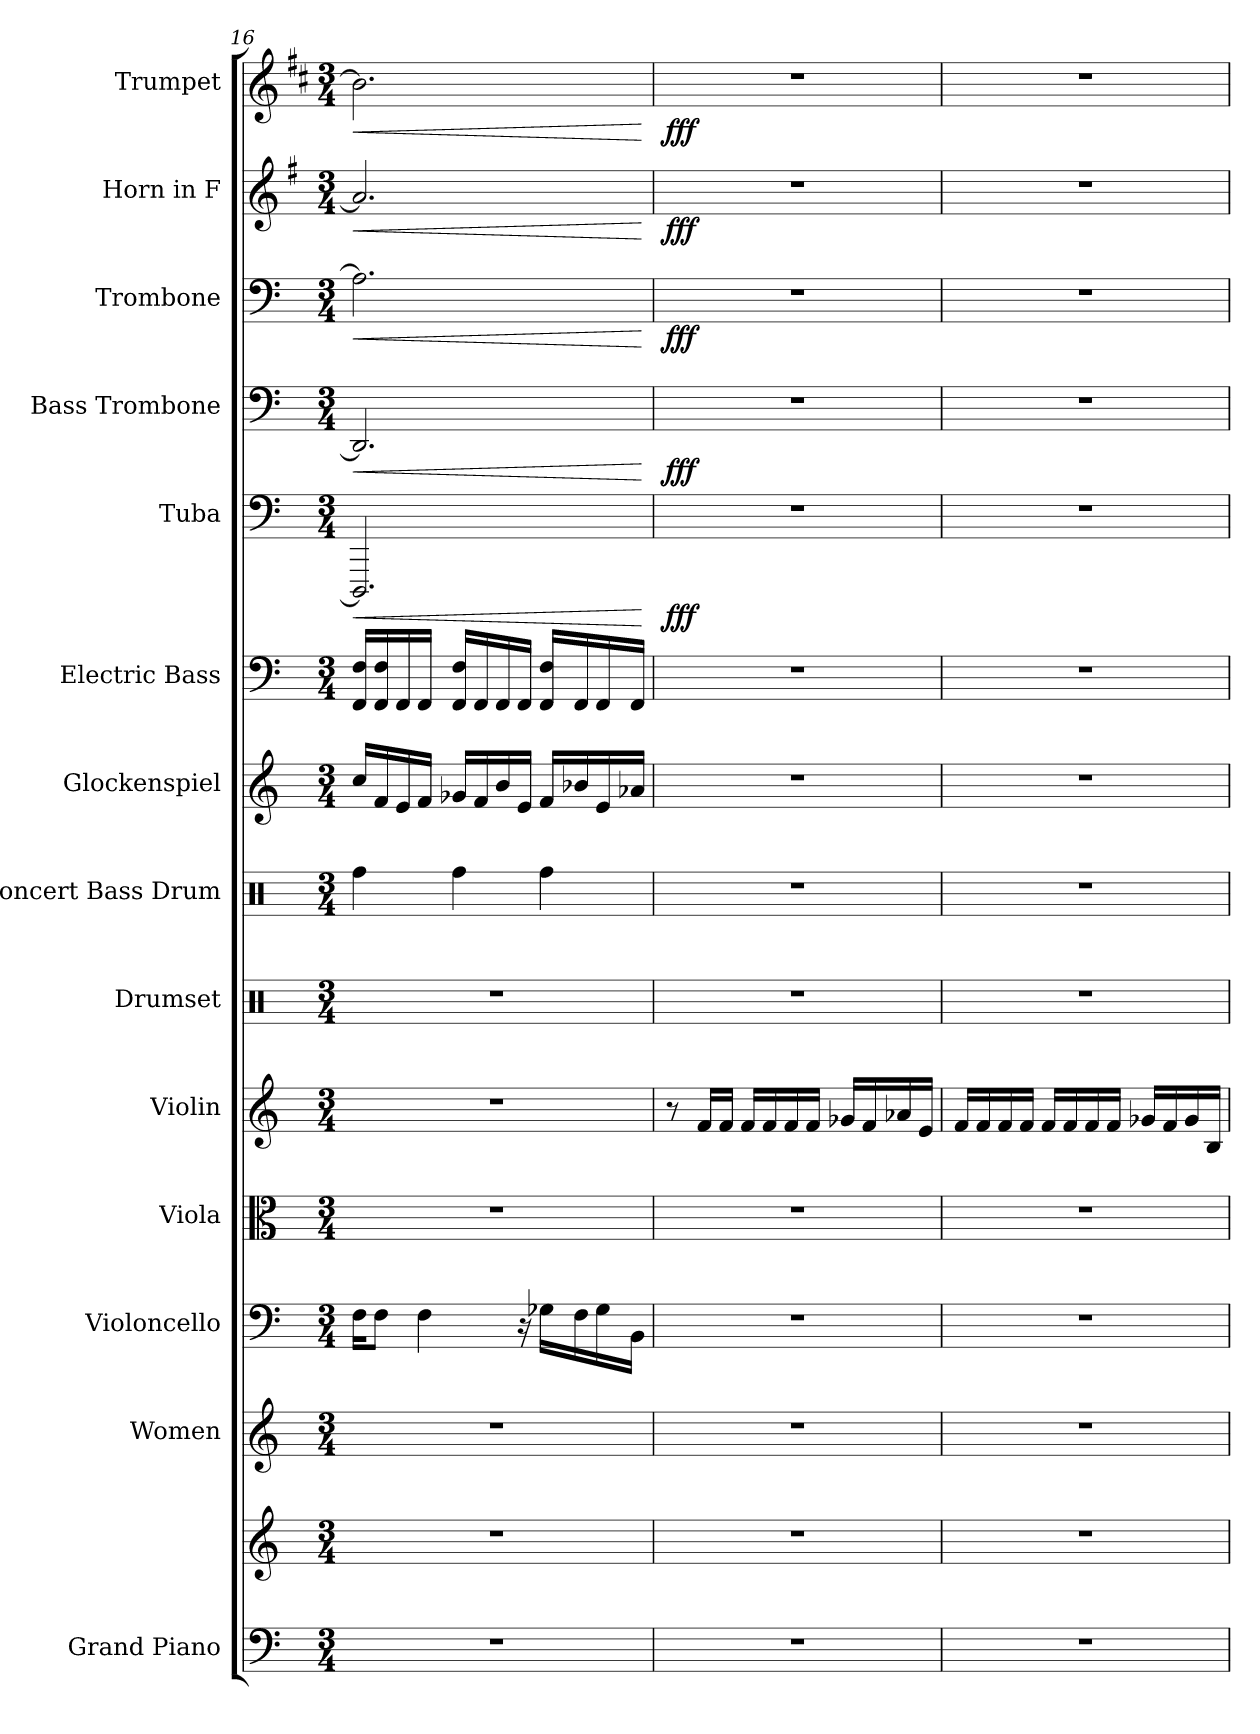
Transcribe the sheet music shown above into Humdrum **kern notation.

**kern	**kern	**kern	**kern	**kern	**kern	**kern	**kern	**kern	**kern	**kern	**dynam	**kern	**dynam	**kern	**dynam	**kern	**dynam	**kern	**dynam
*part14	*part14	*part13	*part12	*part11	*part10	*part9	*part8	*part7	*part6	*part5	*part5	*part4	*part4	*part3	*part3	*part2	*part2	*part1	*part1
*staff15	*staff14	*staff13	*staff12	*staff11	*staff10	*staff9	*staff8	*staff7	*staff6	*staff5	*staff5	*staff4	*staff4	*staff3	*staff3	*staff2	*staff2	*staff1	*staff1
*I"Grand Piano	*	*I"Women	*I"Violoncello	*I"Viola	*I"Violin	*I"Drumset	*I"Concert Bass Drum	*I"Glockenspiel	*I"Electric Bass	*I"Tuba	*	*I"Bass Trombone	*	*I"Trombone	*	*I"Horn in F	*	*I"Trumpet	*
*I'Pno.	*	*I'W.	*I'Vc.	*I'Vla.	*I'Vln.	*I'D. Set	*I'Con. BD	*I'Glock.	*I'El. B.	*I'Tba.	*	*I'B. Tbn.	*	*I'Tbn.	*	*	*	*I'Tpt.	*
*clefF4	*clefG2	*clefG2	*clefF4	*clefC3	*clefG2	*clefX	*clefX	*clefG2	*clefF4	*clefF4	*	*clefF4	*	*clefF4	*	*clefG2	*	*clefG2	*
*	*	*	*	*	*	*	*	*ITrd-14c-24	*ITrd7c12	*	*	*	*	*	*	*ITrd4c7	*	*ITrd1c2	*
*k[]	*k[]	*k[]	*k[]	*k[]	*k[]	*k[]	*k[]	*k[]	*k[]	*k[]	*	*k[]	*	*k[]	*	*k[]	*	*k[]	*
*M3/4	*M3/4	*M3/4	*M3/4	*M3/4	*M3/4	*M3/4	*M3/4	*M3/4	*M3/4	*M3/4	*	*M3/4	*	*M3/4	*	*M3/4	*	*M3/4	*
=16	=16	=16	=16	=16	=16	=16	=16	=16	=16	=16	=16	=16	=16	=16	=16	=16	=16	=16	=16
!	!	!	!	!	!	!	!	!	!	!	!LO:HP:b	!	!LO:HP:b	!	!LO:HP:b	!	!LO:HP:b	!	!LO:HP:b
2.r	2.r	2.r	16F\KL	2.r	2.r	2.r	4Rff\	16cccc/LL	16FFF/ 16FF/LL	2.DDD-/]	<	2.DD-/]	<	2.A-\]	<	2.d-/]	<	2.a-\]	<
.	.	.	8F\J	.	.	.	.	16fff/	16FFF/ 16FF/	.	.	.	.	.	.	.	.	.	.
.	.	.	.	.	.	.	.	16eee/	16FFF/	.	.	.	.	.	.	.	.	.	.
.	.	.	4F\	.	.	.	.	16fff/JJ	16FFF/JJ	.	.	.	.	.	.	.	.	.	.
.	.	.	.	.	.	.	4Rff\	16ggg-X/LL	16FFF/ 16FF/LL	.	.	.	.	.	.	.	.	.	.
.	.	.	.	.	.	.	.	16fff/	16FFF/	.	.	.	.	.	.	.	.	.	.
.	.	.	.	.	.	.	.	16bbb/	16FFF/	.	.	.	.	.	.	.	.	.	.
.	.	.	16r	.	.	.	.	16eee/JJ	16FFF/JJ	.	.	.	.	.	.	.	.	.	.
.	.	.	16G-X\LL	.	.	.	4Rff\	16fff/LL	16FFF/ 16FF/LL	.	.	.	.	.	.	.	.	.	.
.	.	.	16F\	.	.	.	.	16bbb-X/	16FFF/	.	.	.	.	.	.	.	.	.	.
.	.	.	16G-\	.	.	.	.	16eee/	16FFF/	.	.	.	.	.	.	.	.	.	.
.	.	.	16BB\JJ	.	.	.	.	16aaa-X/JJ	16FFF/JJ	.	.	.	.	.	.	.	.	.	.
.	.	.	.	.	.	.	.	.	.	.	[	.	[	.	[	.	[	.	[
!!LO:PB:g=z
=17	=17	=17	=17	=17	=17	=17	=17	=17	=17	=17	=17	=17	=17	=17	=17	=17	=17	=17	=17
!	!	!	!	!	!	!	!	!	!	!	!LO:DY:b	!	!LO:DY:b	!	!LO:DY:b	!	!LO:DY:b	!	!LO:DY:b
2.r	2.r	2.r	2.r	2.r	8r	2.r	2.r	2.r	2.r	2.r	fff	2.r	fff	2.r	fff	2.r	fff	2.r	fff
.	.	.	.	.	16f/LL	.	.	.	.	.	.	.	.	.	.	.	.	.	.
.	.	.	.	.	16f/JJ	.	.	.	.	.	.	.	.	.	.	.	.	.	.
.	.	.	.	.	16f/LL	.	.	.	.	.	.	.	.	.	.	.	.	.	.
.	.	.	.	.	16f/	.	.	.	.	.	.	.	.	.	.	.	.	.	.
.	.	.	.	.	16f/	.	.	.	.	.	.	.	.	.	.	.	.	.	.
.	.	.	.	.	16f/JJ	.	.	.	.	.	.	.	.	.	.	.	.	.	.
.	.	.	.	.	16g-X/LL	.	.	.	.	.	.	.	.	.	.	.	.	.	.
.	.	.	.	.	16f/	.	.	.	.	.	.	.	.	.	.	.	.	.	.
.	.	.	.	.	16a-X/	.	.	.	.	.	.	.	.	.	.	.	.	.	.
.	.	.	.	.	16e/JJ	.	.	.	.	.	.	.	.	.	.	.	.	.	.
=18	=18	=18	=18	=18	=18	=18	=18	=18	=18	=18	=18	=18	=18	=18	=18	=18	=18	=18	=18
2.r	2.r	2.r	2.r	2.r	16f/LL	2.r	2.r	2.r	2.r	2.r	.	2.r	.	2.r	.	2.r	.	2.r	.
.	.	.	.	.	16f/	.	.	.	.	.	.	.	.	.	.	.	.	.	.
.	.	.	.	.	16f/	.	.	.	.	.	.	.	.	.	.	.	.	.	.
.	.	.	.	.	16f/JJ	.	.	.	.	.	.	.	.	.	.	.	.	.	.
.	.	.	.	.	16f/LL	.	.	.	.	.	.	.	.	.	.	.	.	.	.
.	.	.	.	.	16f/	.	.	.	.	.	.	.	.	.	.	.	.	.	.
.	.	.	.	.	16f/	.	.	.	.	.	.	.	.	.	.	.	.	.	.
.	.	.	.	.	16f/JJ	.	.	.	.	.	.	.	.	.	.	.	.	.	.
.	.	.	.	.	16g-X/LL	.	.	.	.	.	.	.	.	.	.	.	.	.	.
.	.	.	.	.	16f/	.	.	.	.	.	.	.	.	.	.	.	.	.	.
.	.	.	.	.	16g-/	.	.	.	.	.	.	.	.	.	.	.	.	.	.
.	.	.	.	.	16B/JJ	.	.	.	.	.	.	.	.	.	.	.	.	.	.
=	=	=	=	=	=	=	=	=	=	=	=	=	=	=	=	=	=	=	=
*-	*-	*-	*-	*-	*-	*-	*-	*-	*-	*-	*-	*-	*-	*-	*-	*-	*-	*-	*-
